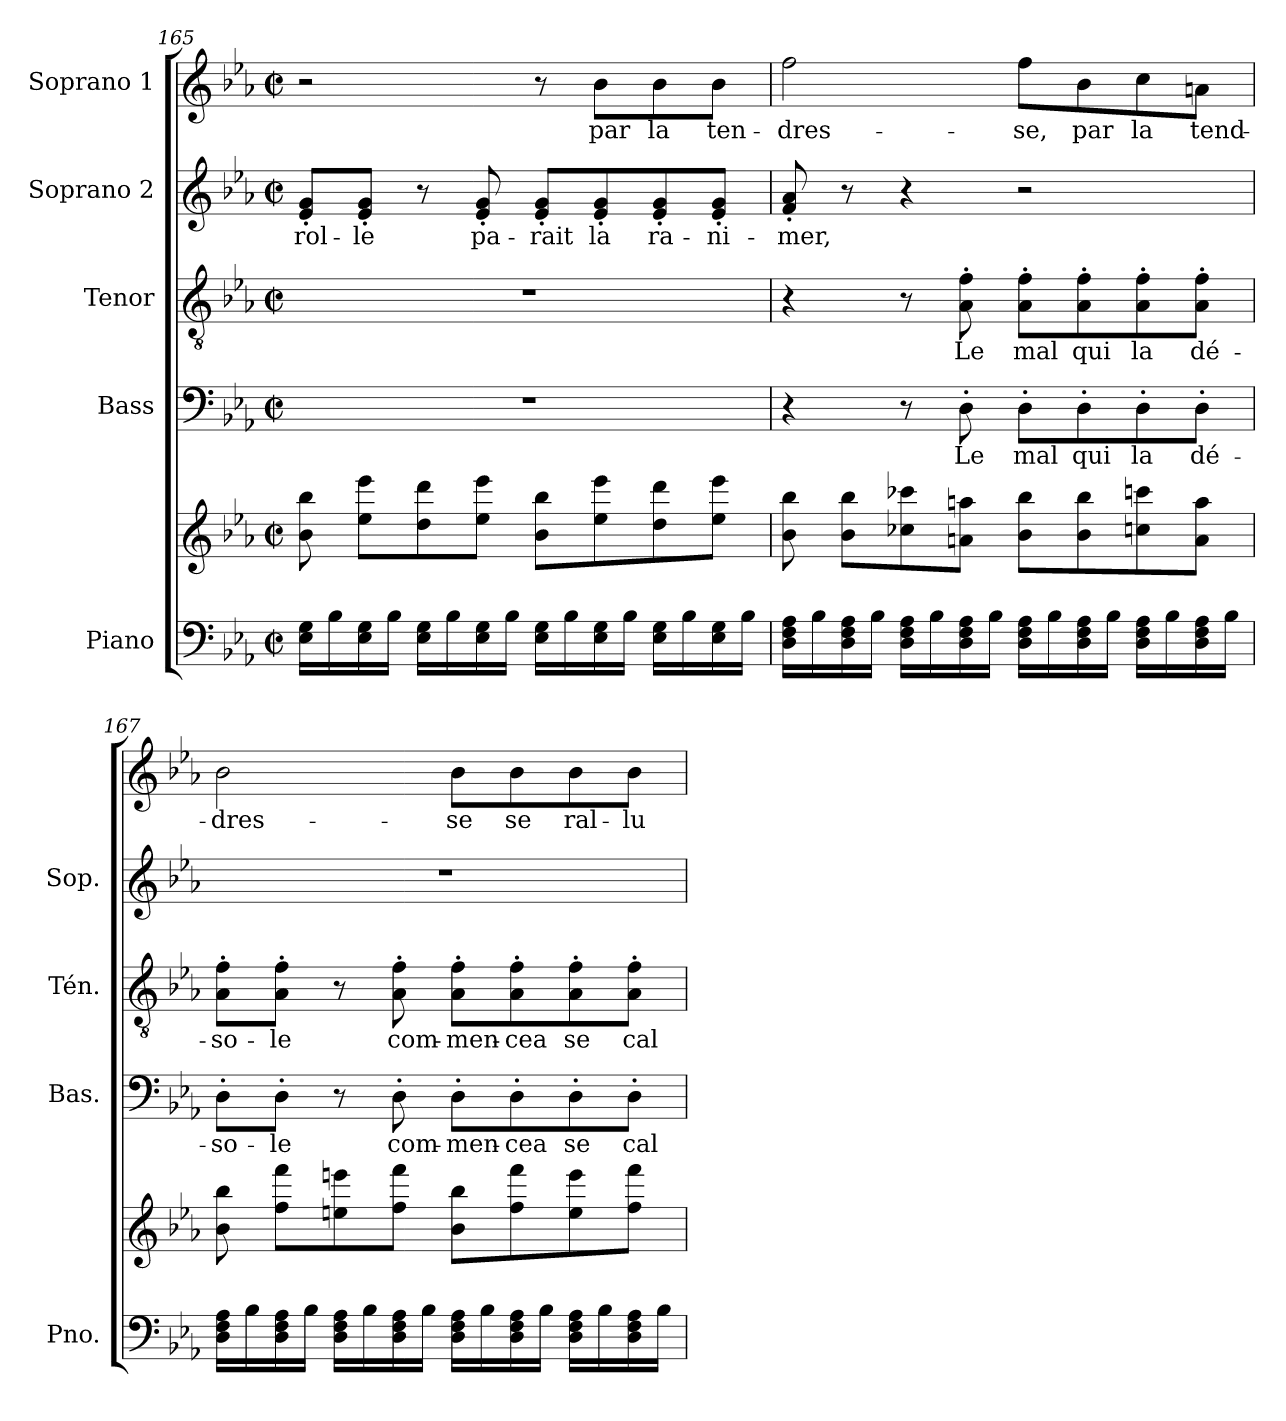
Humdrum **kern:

**kern	**kern	**kern	**text	**kern	**text	**kern	**text	**kern	**text
*part5	*part5	*part4	*part4	*part3	*part3	*part2	*part2	*part1	*part1
*staff6	*staff5	*staff4	*staff4	*staff3	*staff3	*staff2	*staff2	*staff1	*staff1
*I"Piano	*	*I"Bass	*	*I"Tenor	*	*I"Soprano 2	*	*I"Soprano 1	*
*I'Pno.	*	*I'Bas.	*	*I'Tén.	*	*I'Sop.	*	*	*
*clefF4	*clefG2	*clefF4	*	*clefGv2	*	*clefG2	*	*clefG2	*
*k[b-e-a-]	*k[b-e-a-]	*k[b-e-a-]	*	*k[b-e-a-]	*	*k[b-e-a-]	*	*k[b-e-a-]	*
*E-:	*E-:	*E-:	*	*E-:	*	*E-:	*	*E-:	*
*M2/2	*M2/2	*M2/2	*	*M2/2	*	*M2/2	*	*M2/2	*
*met(c|)	*met(c|)	*met(c|)	*	*met(c|)	*	*met(c|)	*	*met(c|)	*
=165	=165	=165	=165	=165	=165	=165	=165	=165	=165
!	!	!	!	!	!	!	!LO:LY:b	!	!
16E-\ 16G\LL	8b-\ 8bb-\	1r	.	1r	.	8e-/' 8g/'L	-rol-	2r	.
16B-\	.	.	.	.	.	.	.	.	.
!	!	!	!	!	!	!	!LO:LY:b	!	!
16E-\ 16G\	8ee-\ 8eee-\L	.	.	.	.	8e-/' 8g/'J	-le	.	.
16B-\JJ	.	.	.	.	.	.	.	.	.
16E-\ 16G\LL	8dd\ 8ddd\	.	.	.	.	8r	.	.	.
16B-\	.	.	.	.	.	.	.	.	.
!	!	!	!	!	!	!	!LO:LY:b	!	!
16E-\ 16G\	8ee-\ 8eee-\J	.	.	.	.	8e-/' 8g/'	pa-	.	.
16B-\JJ	.	.	.	.	.	.	.	.	.
!	!	!	!	!	!	!	!LO:LY:b	!	!
16E-\ 16G\LL	8b-\ 8bb-\L	.	.	.	.	8e-/' 8g/'L	-rait	8r	.
16B-\	.	.	.	.	.	.	.	.	.
!	!	!	!	!	!	!	!LO:LY:b	!	!LO:LY:b
16E-\ 16G\	8ee-\ 8eee-\	.	.	.	.	8e-/' 8g/'	la	8b-\L	par
16B-\JJ	.	.	.	.	.	.	.	.	.
!	!	!	!	!	!	!	!LO:LY:b	!	!LO:LY:b
16E-\ 16G\LL	8dd\ 8ddd\	.	.	.	.	8e-/' 8g/'	ra-	8b-\	la
16B-\	.	.	.	.	.	.	.	.	.
!	!	!	!	!	!	!	!LO:LY:b	!	!LO:LY:b
16E-\ 16G\	8ee-\ 8eee-\J	.	.	.	.	8e-/' 8g/'J	-ni-	8b-\J	ten-
16B-\JJ	.	.	.	.	.	.	.	.	.
!!LO:LB:g=z
=166	=166	=166	=166	=166	=166	=166	=166	=166	=166
!	!	!	!	!	!	!	!LO:LY:b	!	!LO:LY:b
16D\ 16F\ 16A-\LL	8b-\ 8bb-\	4r	.	4r	.	8f/' 8a-/'	-mer,	2ff\	-dres-
16B-\	.	.	.	.	.	.	.	.	.
16D\ 16F\ 16A-\	8b-\ 8bb-\L	.	.	.	.	8r	.	.	.
16B-\JJ	.	.	.	.	.	.	.	.	.
16D\ 16F\ 16A-\LL	8cc-X\ 8ccc-X\	8r	.	8r	.	4r	.	.	.
16B-\	.	.	.	.	.	.	.	.	.
!	!	!	!LO:LY:b	!	!LO:LY:b	!	!	!	!
16D\ 16F\ 16A-\	8an\ 8aan\J	8D'\	Le	8A-\' 8f\'	Le	.	.	.	.
16B-\JJ	.	.	.	.	.	.	.	.	.
!	!	!	!LO:LY:b	!	!LO:LY:b	!	!	!	!LO:LY:b
16D\ 16F\ 16A-\LL	8b-\ 8bb-\L	8D'\L	mal	8A-\' 8f\'L	mal	2r	.	8ff\L	-se,
16B-\	.	.	.	.	.	.	.	.	.
!	!	!	!LO:LY:b	!	!LO:LY:b	!	!	!	!LO:LY:b
16D\ 16F\ 16A-\	8b-\ 8bb-\	8D'\	qui	8A-\' 8f\'	qui	.	.	8b-\	par
16B-\JJ	.	.	.	.	.	.	.	.	.
!	!	!	!LO:LY:b	!	!LO:LY:b	!	!	!	!LO:LY:b
16D\ 16F\ 16A-\LL	8ccn\ 8cccn\	8D'\	la	8A-\' 8f\'	la	.	.	8cc\	la
16B-\	.	.	.	.	.	.	.	.	.
!	!	!	!LO:LY:b	!	!LO:LY:b	!	!	!	!LO:LY:b
16D\ 16F\ 16A-\	8a\ 8aa\J	8D'\J	dé-	8A-\' 8f\'J	dé-	.	.	8an\J	tend-
16B-\JJ	.	.	.	.	.	.	.	.	.
!!LO:PB:g=z
=167	=167	=167	=167	=167	=167	=167	=167	=167	=167
!	!	!	!LO:LY:b	!	!LO:LY:b	!	!	!	!LO:LY:b
16D\ 16F\ 16A-\LL	8b-\ 8bb-\	8D'\L	-so-	8A-\' 8f\'L	-so-	1r	.	2b-\	-dres-
16B-\	.	.	.	.	.	.	.	.	.
!	!	!	!LO:LY:b	!	!LO:LY:b	!	!	!	!
16D\ 16F\ 16A-\	8ff\ 8fff\L	8D'\J	-le	8A-\' 8f\'J	-le	.	.	.	.
16B-\JJ	.	.	.	.	.	.	.	.	.
16D\ 16F\ 16A-\LL	8een\ 8eeen\	8r	.	8r	.	.	.	.	.
16B-\	.	.	.	.	.	.	.	.	.
!	!	!	!LO:LY:b	!	!LO:LY:b	!	!	!	!
16D\ 16F\ 16A-\	8ff\ 8fff\J	8D'\	com-	8A-\' 8f\'	com-	.	.	.	.
16B-\JJ	.	.	.	.	.	.	.	.	.
!	!	!	!LO:LY:b	!	!LO:LY:b	!	!	!	!LO:LY:b
16D\ 16F\ 16A-\LL	8b-\ 8bb-\L	8D'\L	-men-	8A-\' 8f\'L	-men-	.	.	8b-\L	-se
16B-\	.	.	.	.	.	.	.	.	.
!	!	!	!LO:LY:b	!	!LO:LY:b	!	!	!	!LO:LY:b
16D\ 16F\ 16A-\	8ff\ 8fff\	8D'\	cea	8A-\' 8f\'	cea	.	.	8b-\	se
16B-\JJ	.	.	.	.	.	.	.	.	.
!	!	!	!LO:LY:b	!	!LO:LY:b	!	!	!	!LO:LY:b
16D\ 16F\ 16A-\LL	8ee\ 8eee\	8D'\	se	8A-\' 8f\'	se	.	.	8b-\	ral-
16B-\	.	.	.	.	.	.	.	.	.
!	!	!	!LO:LY:b	!	!LO:LY:b	!	!	!	!LO:LY:b
16D\ 16F\ 16A-\	8ff\ 8fff\J	8D'\J	cal-	8A-\' 8f\'J	cal-	.	.	8b-\J	-lu-
16B-\JJ	.	.	.	.	.	.	.	.	.
=	=	=	=	=	=	=	=	=	=
*-	*-	*-	*-	*-	*-	*-	*-	*-	*-
